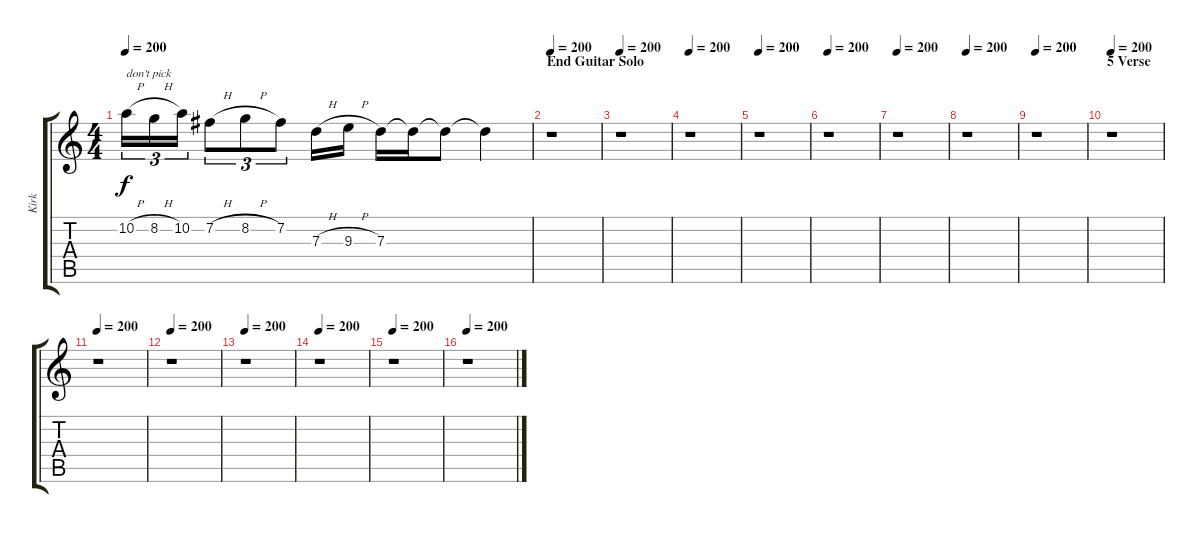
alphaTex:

\track ("Kirk" "Kirk") {instrument distortionguitar}
\staff {score tabs}
\tuning (E4 B3 G3 D3 A2 E2) {hide}
\ts (4 4)
\tempo 200
\clef g2
\ks c
10.2{h}.16{tu (3 2) txt "don't pick" dy f} 8.2{h}.16{tu (3 2)} 10.2.16{tu (3 2)} 7.2{h}.8{tu (3 2)} 8.2{h}.8{tu (3 2)} 7.2.8{tu (3 2)} 7.3{h}.16 9.3{h}.16 7.3.16 7.3{t}.16 7.3{t}.8 7.3{t}.4 |
\section ("" "End Guitar Solo")
\tempo 200
r.1 |
\tempo 200
r.1 |
\tempo 200
r.1 |
\tempo 200
r.1 |
\tempo 200
r.1 |
\tempo 200
r.1 |
\tempo 200
r.1 |
\tempo 200
r.1 |
\section ("" "5 Verse")
\tempo 200
r.1 |
\tempo 200
r.1 |
\tempo 200
r.1 |
\tempo 200
r.1 |
\tempo 200
r.1 |
\tempo 200
r.1 |
\tempo 200
r.1
